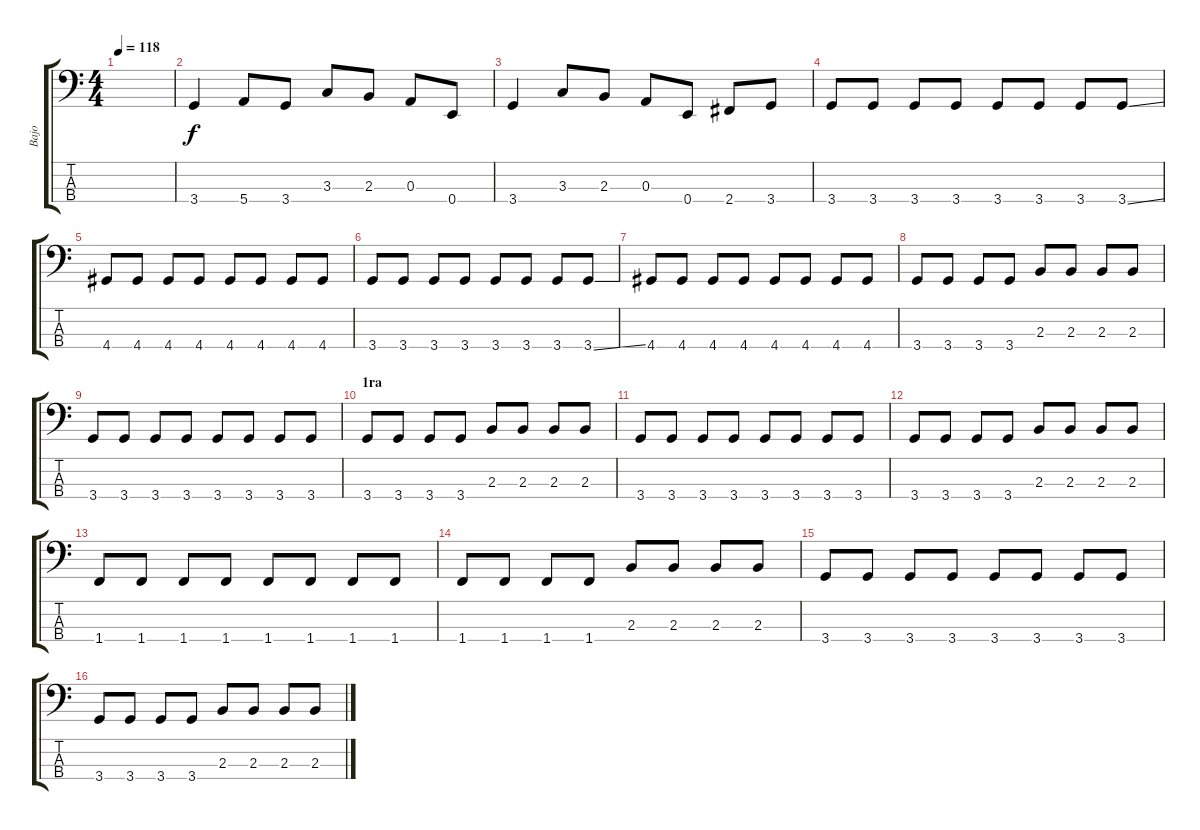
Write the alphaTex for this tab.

\track ("Bajo" "Bajo") {instrument electricbasspick}
\staff {score tabs}
\tuning (G2 D2 A1 E1) {hide}
\ts (4 4)
\tempo 118
\clef f4
\ks c
|
3.4.4 5.4.8 3.4.8 3.3.8 2.3.8 0.3.8 0.4.8 |
3.4.4 3.3.8 2.3.8 0.3.8 0.4.8 2.4.8 3.4.8 |
3.4.8 3.4.8 3.4.8 3.4.8 3.4.8 3.4.8 3.4.8 3.4{ss}.8 |
4.4.8 4.4.8 4.4.8 4.4.8 4.4.8 4.4.8 4.4.8 4.4.8 |
3.4.8 3.4.8 3.4.8 3.4.8 3.4.8 3.4.8 3.4.8 3.4{ss}.8 |
4.4.8 4.4.8 4.4.8 4.4.8 4.4.8 4.4.8 4.4.8 4.4.8 |
3.4.8 3.4.8 3.4.8 3.4.8 2.3.8 2.3.8 2.3.8 2.3.8 |
3.4.8 3.4.8 3.4.8 3.4.8 3.4.8 3.4.8 3.4.8 3.4.8 |
\section ("" "1ra")
3.4.8 3.4.8 3.4.8 3.4.8 2.3.8 2.3.8 2.3.8 2.3.8 |
3.4.8 3.4.8 3.4.8 3.4.8 3.4.8 3.4.8 3.4.8 3.4.8 |
3.4.8 3.4.8 3.4.8 3.4.8 2.3.8 2.3.8 2.3.8 2.3.8 |
1.4.8 1.4.8 1.4.8 1.4.8 1.4.8 1.4.8 1.4.8 1.4.8 |
1.4.8 1.4.8 1.4.8 1.4.8 2.3.8 2.3.8 2.3.8 2.3.8 |
3.4.8 3.4.8 3.4.8 3.4.8 3.4.8 3.4.8 3.4.8 3.4.8 |
3.4.8 3.4.8 3.4.8 3.4.8 2.3.8 2.3.8 2.3.8 2.3.8
